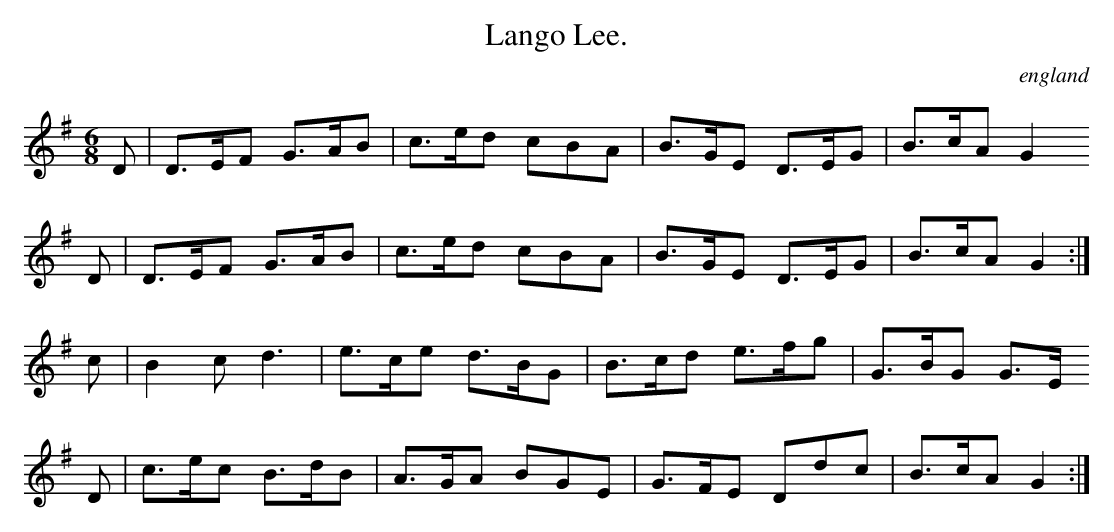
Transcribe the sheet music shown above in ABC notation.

X:1
T:Lango Lee.
O:england
M:6/8
L:1/8
K:G
D|D>EF G>AB|c>ed cBA |B>GE D>EG|B>cA G2
D|D>EF G>AB|c>ed cBA |B>GE D>EG|B>cA G2:|
c|B2c  d3  |e>ce d>BG|B>cd e>fg|G>BG G>E
D|c>ec B>dB|A>GA BGE |G>FE Ddc |B>cA G2:|
